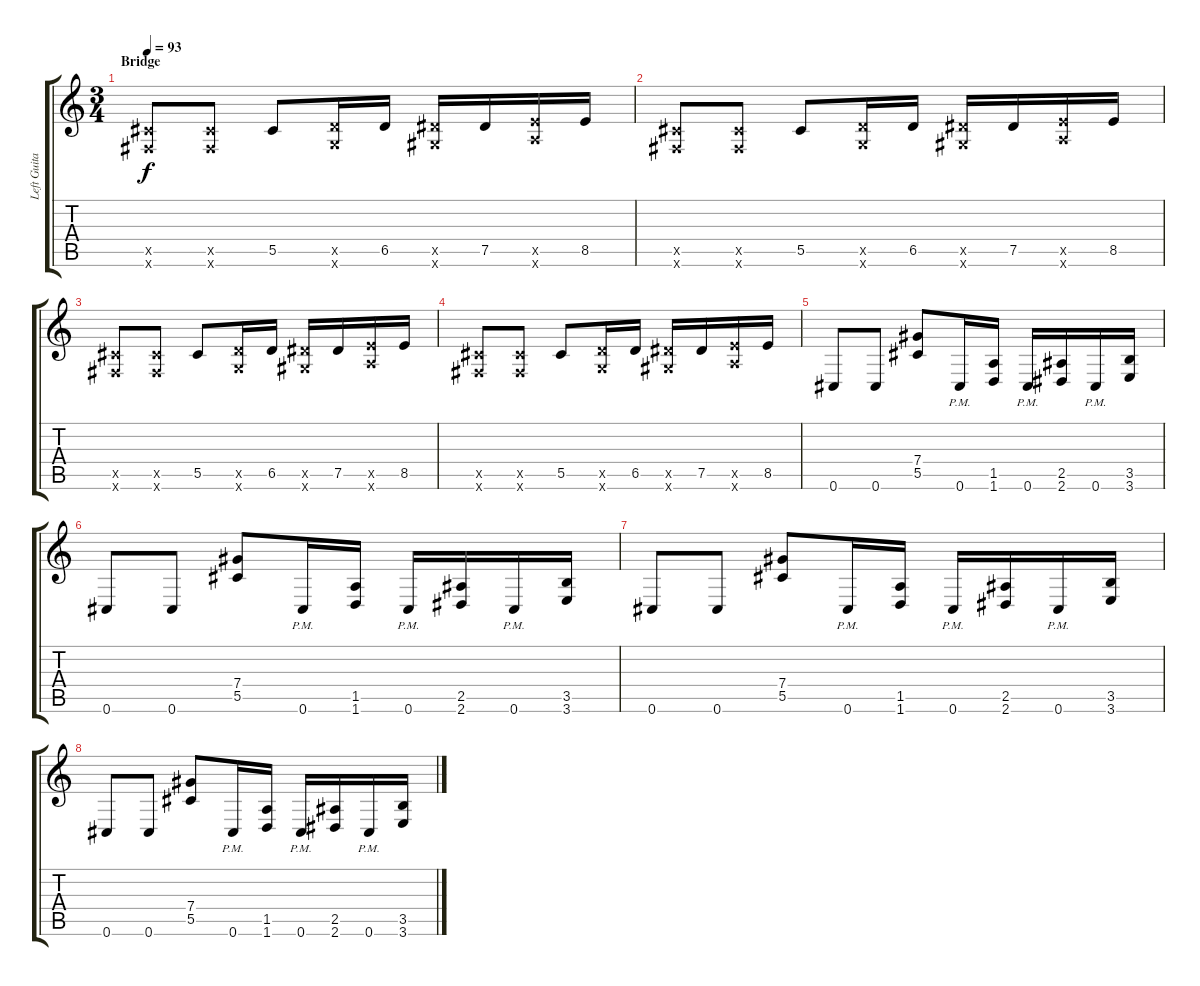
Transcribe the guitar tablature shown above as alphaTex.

\track ("Left Guitar" "Left Guita") {instrument distortionguitar}
\staff {score tabs}
\tuning (Eb4 Bb3 Gb3 Db3 Ab2 Db2) {hide}
\ts (3 4)
\section ("" "Bridge")
\tempo 93
\clef g2
\ks c
(5.5{x} 5.6{x}).8{dy f} (5.5{x} 5.6{x}).8 5.5.8 (6.5{x} 6.6{x}).16 6.5.16 (7.5{x} 7.6{x}).16 7.5.16 (8.5{x} 8.6{x}).16 8.5.16 |
(5.5{x} 5.6{x}).8 (5.5{x} 5.6{x}).8 5.5.8 (6.5{x} 6.6{x}).16 6.5.16 (7.5{x} 7.6{x}).16 7.5.16 (8.5{x} 8.6{x}).16 8.5.16 |
(5.5{x} 5.6{x}).8 (5.5{x} 5.6{x}).8 5.5.8 (6.5{x} 6.6{x}).16 6.5.16 (7.5{x} 7.6{x}).16 7.5.16 (8.5{x} 8.6{x}).16 8.5.16 |
(5.5{x} 5.6{x}).8 (5.5{x} 5.6{x}).8 5.5.8 (6.5{x} 6.6{x}).16 6.5.16 (7.5{x} 7.6{x}).16 7.5.16 (8.5{x} 8.6{x}).16 8.5.16 |
0.6.8 0.6.8 (7.4 5.5).8 0.6{pm}.16 (1.5 1.6).16 0.6{pm}.16 (2.5 2.6).16 0.6{pm}.16 (3.5 3.6).16 |
0.6.8 0.6.8 (7.4 5.5).8 0.6{pm}.16 (1.5 1.6).16 0.6{pm}.16 (2.5 2.6).16 0.6{pm}.16 (3.5 3.6).16 |
0.6.8 0.6.8 (7.4 5.5).8 0.6{pm}.16 (1.5 1.6).16 0.6{pm}.16 (2.5 2.6).16 0.6{pm}.16 (3.5 3.6).16 |
0.6.8 0.6.8 (7.4 5.5).8 0.6{pm}.16 (1.5 1.6).16 0.6{pm}.16 (2.5 2.6).16 0.6{pm}.16 (3.5 3.6).16
